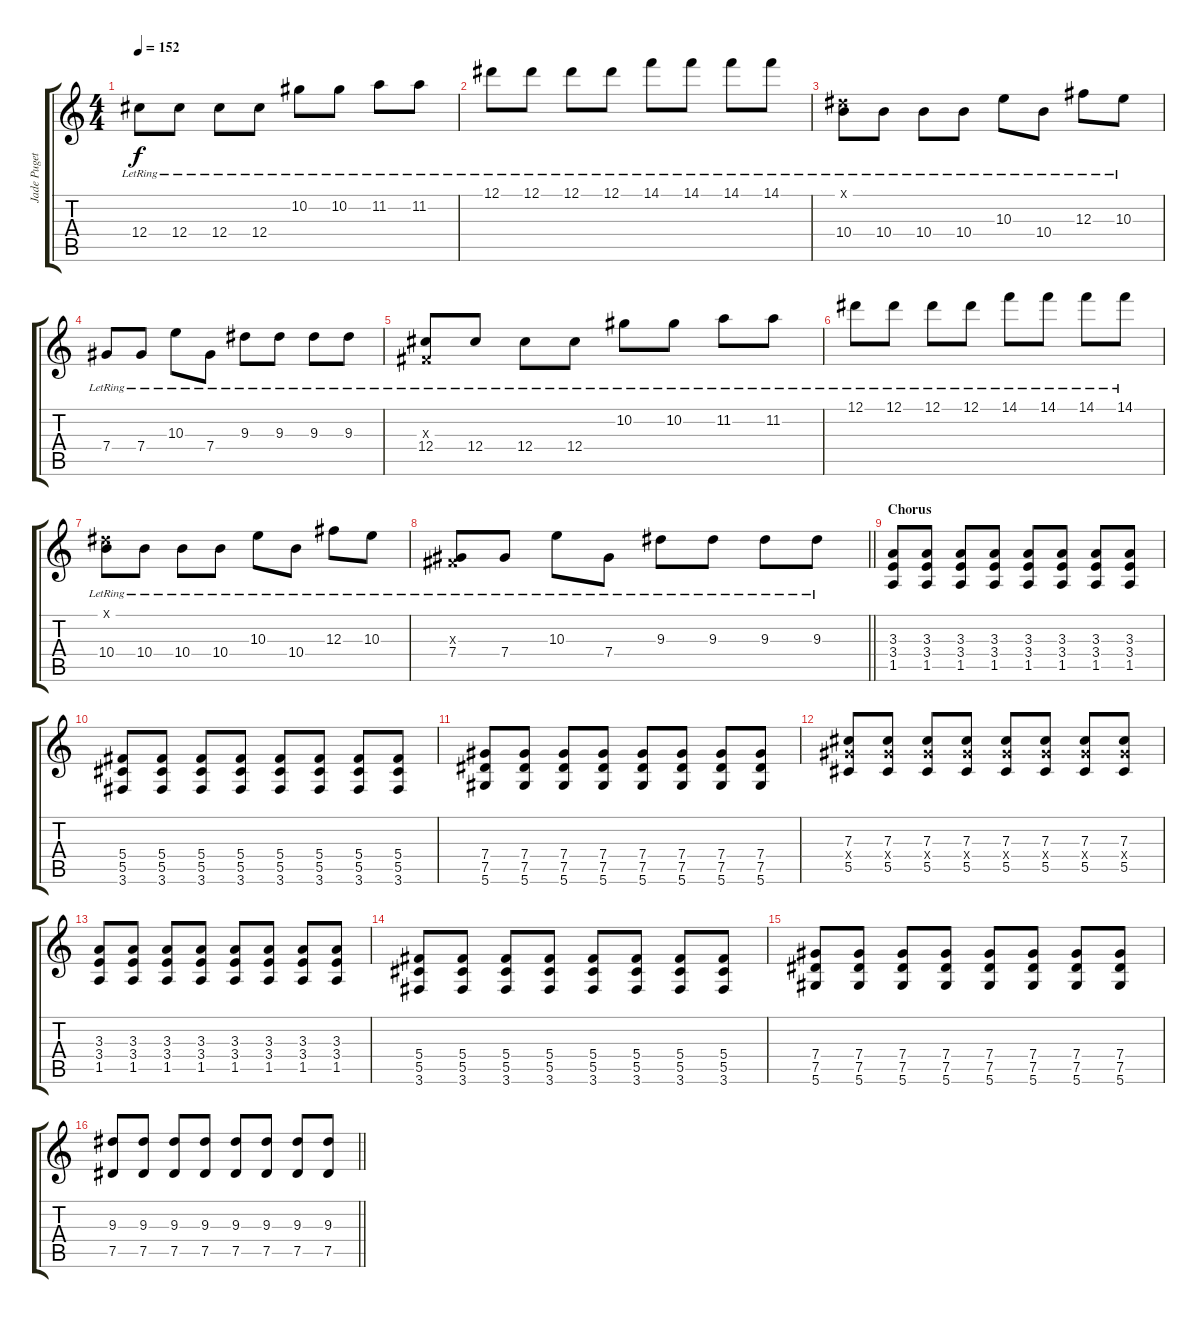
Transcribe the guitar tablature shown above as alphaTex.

\track ("Jade Puget" "Jade Puget") {instrument overdrivenguitar}
\staff {score tabs}
\tuning (Eb4 Bb3 Gb3 Db3 Ab2 Eb2) {hide}
\ts (4 4)
\tempo 152
\clef g2
\ks c
12.4{lr}.8{dy f} 12.4{lr}.8 12.4{lr}.8 12.4{lr}.8 10.2{lr}.8 10.2{lr}.8 11.2{lr}.8 11.2{lr}.8 |
12.1{lr}.8 12.1{lr}.8 12.1{lr}.8 12.1{lr}.8 14.1{lr}.8 14.1{lr}.8 14.1{lr}.8 14.1{lr}.8 |
(0.1{x} 10.4{lr}).8 10.4{lr}.8 10.4{lr}.8 10.4{lr}.8 10.3{lr}.8 10.4{lr}.8 12.3{lr}.8 10.3{lr}.8 |
7.4{lr}.8 7.4{lr}.8 10.3{lr}.8 7.4{lr}.8 9.3{lr}.8 9.3{lr}.8 9.3{lr}.8 9.3{lr}.8 |
(0.3{x} 12.4{lr}).8 12.4{lr}.8 12.4{lr}.8 12.4{lr}.8 10.2{lr}.8 10.2{lr}.8 11.2{lr}.8 11.2{lr}.8 |
12.1{lr}.8 12.1{lr}.8 12.1{lr}.8 12.1{lr}.8 14.1{lr}.8 14.1{lr}.8 14.1{lr}.8 14.1{lr}.8 |
(0.1{x} 10.4{lr}).8 10.4{lr}.8 10.4{lr}.8 10.4{lr}.8 10.3{lr}.8 10.4{lr}.8 12.3{lr}.8 10.3{lr}.8 |
\barLineRight lightlight
(0.3{x} 7.4{lr}).8 7.4{lr}.8 10.3{lr}.8 7.4{lr}.8 9.3{lr}.8 9.3{lr}.8 9.3{lr}.8 9.3{lr}.8 |
\section ("" "Chorus")
(3.3 3.4 1.5).8 (3.3 3.4 1.5).8 (3.3 3.4 1.5).8 (3.3 3.4 1.5).8 (3.3 3.4 1.5).8 (3.3 3.4 1.5).8 (3.3 3.4 1.5).8 (3.3 3.4 1.5).8 |
(5.4 5.5 3.6).8 (5.4 5.5 3.6).8 (5.4 5.5 3.6).8 (5.4 5.5 3.6).8 (5.4 5.5 3.6).8 (5.4 5.5 3.6).8 (5.4 5.5 3.6).8 (5.4 5.5 3.6).8 |
(7.4 7.5 5.6).8 (7.4 7.5 5.6).8 (7.4 7.5 5.6).8 (7.4 7.5 5.6).8 (7.4 7.5 5.6).8 (7.4 7.5 5.6).8 (7.4 7.5 5.6).8 (7.4 7.5 5.6).8 |
(7.3 7.4{x} 5.5).8 (7.3 7.4{x} 5.5).8 (7.3 7.4{x} 5.5).8 (7.3 7.4{x} 5.5).8 (7.3 7.4{x} 5.5).8 (7.3 7.4{x} 5.5).8 (7.3 7.4{x} 5.5).8 (7.3 7.4{x} 5.5).8 |
(3.3 3.4 1.5).8 (3.3 3.4 1.5).8 (3.3 3.4 1.5).8 (3.3 3.4 1.5).8 (3.3 3.4 1.5).8 (3.3 3.4 1.5).8 (3.3 3.4 1.5).8 (3.3 3.4 1.5).8 |
(5.4 5.5 3.6).8 (5.4 5.5 3.6).8 (5.4 5.5 3.6).8 (5.4 5.5 3.6).8 (5.4 5.5 3.6).8 (5.4 5.5 3.6).8 (5.4 5.5 3.6).8 (5.4 5.5 3.6).8 |
(7.4 7.5 5.6).8 (7.4 7.5 5.6).8 (7.4 7.5 5.6).8 (7.4 7.5 5.6).8 (7.4 7.5 5.6).8 (7.4 7.5 5.6).8 (7.4 7.5 5.6).8 (7.4 7.5 5.6).8 |
\barLineRight lightlight
(9.3 7.5).8 (9.3 7.5).8 (9.3 7.5).8 (9.3 7.5).8 (9.3 7.5).8 (9.3 7.5).8 (9.3 7.5).8 (9.3 7.5).8
